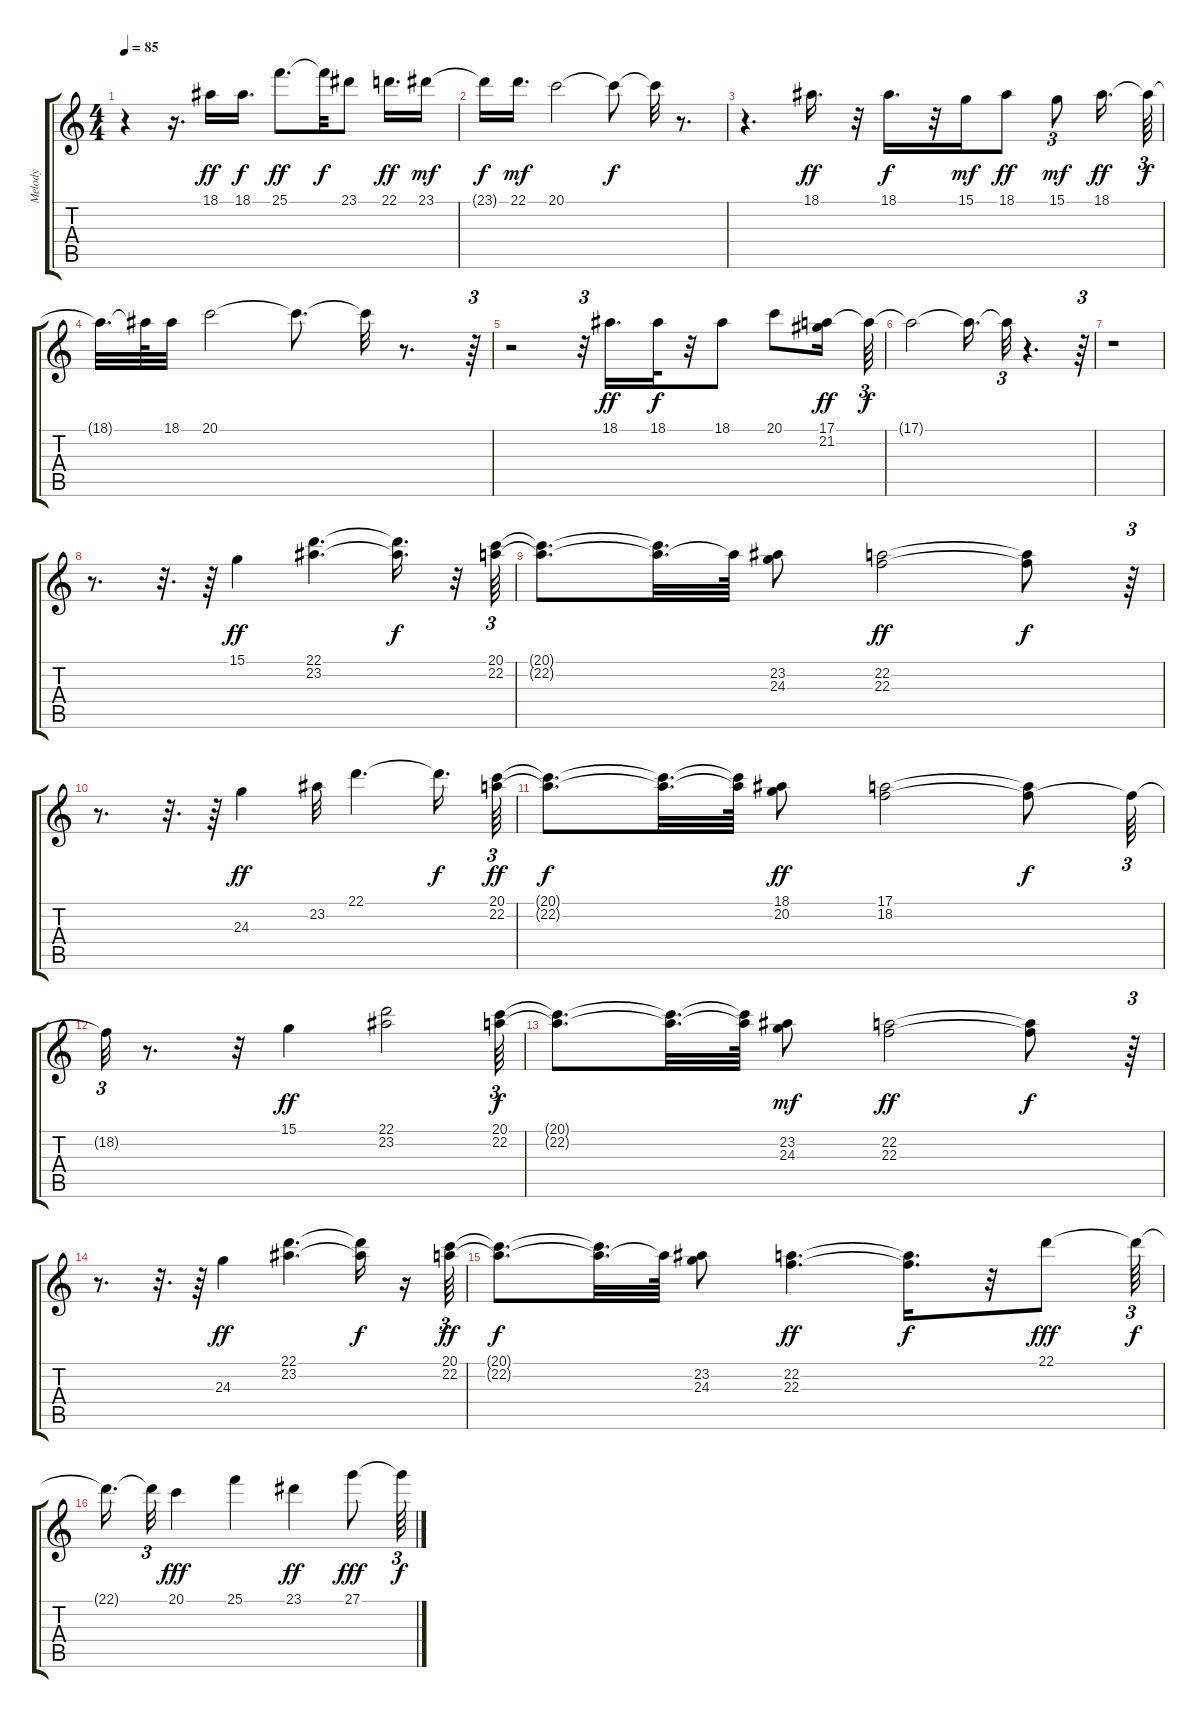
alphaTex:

\track ("Melody" "Melody") {instrument rockorgan}
\staff {score tabs}
\tuning (E4 B3 G3 D3 A2 E2) {hide}
\ts (4 4)
\tempo 85
\clef g2
\ks c
r.4{dy f} r.16{d} 18.1.16{dy ff} 18.1.16{d dy f} 25.1.8{d dy ff} 25.1{t}.32{dy f} 23.1.8 22.1.16{d dy ff} 23.1.16{dy mf} |
23.1{t}.16{dy f} 22.1.16{d dy mf} 20.1.2 20.1{t}.8{dy f} 20.1{t}.32 r.8{d} |
r.4{d} 18.1.16{d dy ff} r.32 18.1.16{d dy f} r.32 15.1.16{dy mf} 18.1.8{dy ff} 15.1.8{tu (3 2) dy mf} 18.1.16{d dy ff} 18.1{t}.64{tu (3 2) dy f} |
18.1{t}.32{d} 18.1{t}.64 18.1.32 20.1.2 20.1{t}.8{d} 20.1{t}.32 r.8{d} r.64{tu (3 2)} |
r.2 r.32{tu (3 2)} 18.1.16{d dy ff} 18.1.32{dy f} r.32 18.1.8 20.1.8 (17.1 21.2).16{dy ff} 17.1{t}.64{tu (3 2) dy f} |
17.1{t}.2 17.1{t}.16{d} 17.1{t}.32{tu (3 2)} r.4{d} r.64{tu (3 2)} |
r.1 |
r.8{d} r.32{d} r.64 15.1.4{dy ff} (22.1 23.2).4{d} (22.1{t} 23.2{t}).16{d dy f} r.32 (20.1 22.2).64{tu (3 2)} |
(20.1{t} 22.2{t}).8{d} (20.1{t} 22.2{t}).32{d} 22.2{t}.64 (23.2 24.3).8 (22.2 22.3).2{dy ff} (22.2{t} 22.3{t}).8{dy f} r.64{tu (3 2)} |
r.8{d} r.32{d} r.64 24.3.4{dy ff} 23.2.32 22.1.4{d} 22.1{t}.16{d dy f} (20.1 22.2).64{tu (3 2) dy ff} |
(20.1{t} 22.2{t}).8{d dy f} (20.1{t} 22.2{t}).32{d} (20.1{t} 22.2{t}).64 (18.1 20.2).8{dy ff} (17.1 18.2).2 (17.1{t} 18.2{t}).8{dy f} 18.2{t}.64{tu (3 2)} |
18.2{t}.32{tu (3 2)} r.8{d} r.32 15.1.4{dy ff} (22.1 23.2).2 (20.1 22.2).64{tu (3 2) dy f} |
(20.1{t} 22.2{t}).8{d} (20.1{t} 22.2{t}).32{d} (20.1{t} 22.2{t}).64 (23.2 24.3).8{dy mf} (22.2 22.3).2{dy ff} (22.2{t} 22.3{t}).8{dy f} r.64{tu (3 2)} |
r.8{d} r.32{d} r.64 24.3.4{dy ff} (22.1 23.2).4{d} (22.1{t} 23.2{t}).16{dy f} r.16 (20.1 22.2).64{tu (3 2) dy ff} |
(20.1{t} 22.2{t}).8{d dy f} (20.1{t} 22.2{t}).32{d} 22.2{t}.64 (23.2 24.3).8 (22.2 22.3).4{d dy ff} (22.2{t} 22.3{t}).16{d dy f} r.32 22.1.8{dy fff} 22.1{t}.64{tu (3 2) dy f} |
22.1{t}.16{d} 22.1{t}.32{tu (3 2)} 20.1.4{dy fff} 25.1.4 23.1.4{dy ff} 27.1.8{dy fff} 27.1{t}.64{tu (3 2) dy f}
